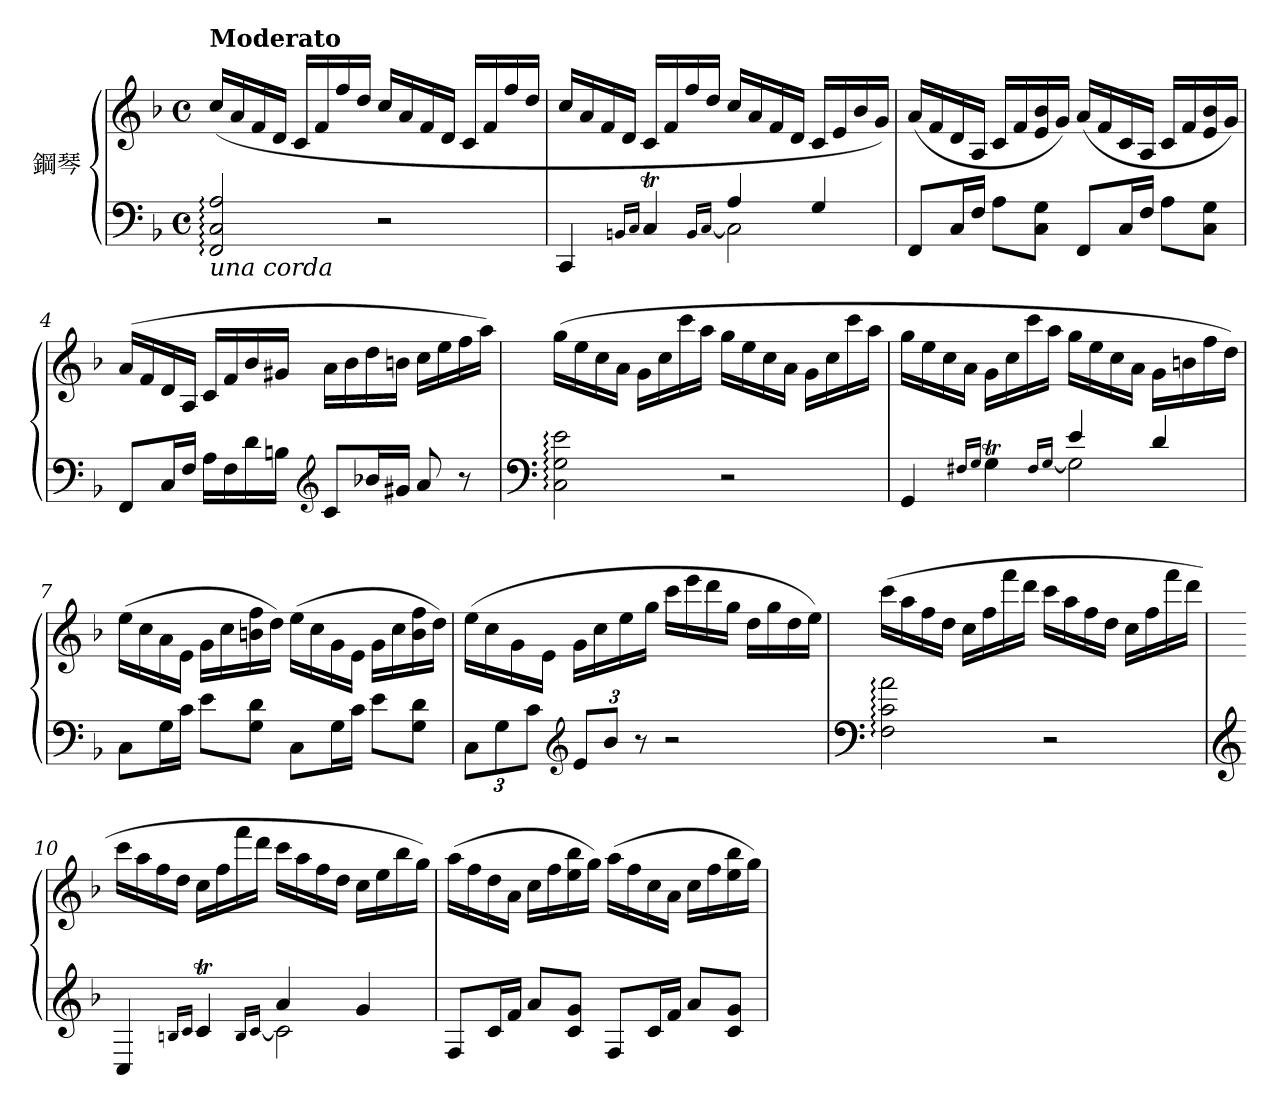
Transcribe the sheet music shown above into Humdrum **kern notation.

**kern	**kern	**dynam
*part1	*part1	*part1
*staff2	*staff1	*staff1/2
*I"鋼琴	*	*
*clefF4	*clefG2	*
*k[b-]	*k[b-]	*
*M4/4	*M4/4	*
*met(c)	*met(c)	*
*MM72	*MM72	*
=1	=1	=1
!	!LO:TX:a:B:t=Moderato	!
!LO:TX:b:i:t=una corda	!	!
!	!	!LO:DY:b
!	!	!LO:DY:n=1:b
!	!	!LO:DY:n=2:b
2FF/: 2C/: 2A/:	(>16cc/LL	p p other-dynamics
*	*MM98	*
.	16a/	.
.	16f/	.
.	16d/JJ	.
.	16c/LL	.
.	16f/	.
.	16ff/	.
.	16dd/JJ	.
2r	16cc/LL	.
.	16a/	.
.	16f/	.
.	16d/JJ	.
.	16c/LL	.
.	16f/	.
.	16ff/	.
.	16dd/JJ	.
=2	=2	=2
*^	*	*
4CC/	2ryy	16cc/LL	.
.	.	16a/	.
.	.	16f/	.
.	.	16d/JJ	.
16qBBn/LL	.	.	.
16qC/JJ	.	.	.
4CT/	.	16c/LL	.
.	.	16f/	.
.	.	16ff/	.
.	.	16dd/JJ	.
16qBB/LL	.	.	.
[16qC/JJ	.	.	.
4A/	2C\]	16cc/LL	.
.	.	16a/	.
.	.	16f/	.
.	.	16d/JJ	.
4G/	.	16c/LL	.
.	.	16e/	.
.	.	16b-/	.
.	.	16g/JJ)	.
*v	*v	*	*
!!LO:LB:g=z
=3	=3	=3
8FF/L	(<16a/LL	.
.	16f/	.
16C/L	16d/	.
16F/JJ	16A/JJ	.
8A\L	16c/LL	.
.	16f/	.
8C\ 8G\J	16e/ 16b-/	.
.	16g/JJ)	.
8FF/L	(<16a/LL	.
.	16f/	.
16C/L	16c/	.
16F/JJ	16A/JJ	.
8A\L	16c/LL	.
.	16f/	.
8C\ 8G\J	16e/ 16b-/	.
.	16g/JJ)	.
=4	=4	=4
8FF/L	(>16a/LL	.
.	16f/	.
16C/L	16d/	.
16F/JJ	16A/JJ	.
16A\LL	16c/LL	.
16F\	16f/	.
16d\	16b-/	.
16Bn\JJ	16g#X/JJ	.
*clefG2	*	*
8c/L	16a\LL	.
.	16b-\	.
16b-X/L	16dd\	.
16g#X/JJ	16bn\JJ	.
8a/	16cc\LL	.
.	16ee\	.
8r	16ff\	.
.	16aa\JJ)	.
!!LO:LB:g=z
=5	=5	=5
*clefF4	*	*
2C\: 2G\: 2e\:	(>16gg\LL	.
.	16ee\	.
.	16cc\	.
.	16a\JJ	.
.	16g\LL	.
.	16cc\	.
.	16ccc\	.
.	16aa\JJ	.
2r	16gg\LL	.
.	16ee\	.
.	16cc\	.
.	16a\JJ	.
.	16g\LL	.
.	16cc\	.
.	16ccc\	.
.	16aa\JJ	.
=6	=6	=6
*^	*	*
4GG/	2ryy	16gg\LL	.
.	.	16ee\	.
.	.	16cc\	.
.	.	16a\JJ	.
16qF#X/LL	.	.	.
16qG/JJ	.	.	.
4GT\	.	16g\LL	.
.	.	16cc\	.
.	.	16ccc\	.
.	.	16aa\JJ	.
16qF#/LL	.	.	.
[16qG/JJ	.	.	.
4e/	2G\]	16gg\LL	.
.	.	16ee\	.
.	.	16cc\	.
.	.	16a\JJ	.
4d/	.	16g\LL	.
.	.	16bn\	.
.	.	16ff\	.
.	.	16dd\JJ)	.
*v	*v	*	*
!!LO:LB:g=z
=7	=7	=7
8C\L	(>16ee\LL	.
.	16cc\	.
16G\L	16a\	.
16c\JJ	16e\JJ	.
8e\L	16g\LL	.
.	16cc\	.
8G\ 8d\J	16bn\ 16ff\	.
.	16dd\JJ)	.
8C\L	(>16ee\LL	.
.	16cc\	.
16G\L	16g\	.
16c\JJ	16e\JJ	.
8e\L	16g\LL	.
.	16cc\	.
8G\ 8d\J	16b\ 16ff\	.
.	16dd\JJ)	.
=8	=8	=8
*Xbrackettup	*	*
12C\L	(>16ee\LL	.
.	16cc\	.
12G\	.	.
.	16g\	.
12c\J	.	.
.	16e\JJ	.
*clefG2	*	*
12e/L	16g\LL	.
.	16cc\	.
12b-/J	.	.
.	16ee\	.
12r	.	.
.	16gg\JJ	.
2r	16ccc\LL	.
.	16eee\	.
.	16ddd\	.
.	16gg\JJ	.
.	16dd\LL	.
.	16gg\	.
.	16dd\	.
.	16ee\JJ)	.
!!LO:LB:g=z
=9	=9	=9
*clefF4	*	*
2F\: 2c\: 2a\:	(>16ccc\LL	.
.	16aa\	.
.	16ff\	.
.	16dd\JJ	.
.	16cc\LL	.
.	16ff\	.
.	16fff\	.
.	16ddd\JJ	.
2r	16ccc\LL	.
.	16aa\	.
.	16ff\	.
.	16dd\JJ	.
.	16cc\LL	.
.	16ff\	.
.	16fff\	.
.	16ddd\JJ	.
=10	=10	=10
*clefG2	*	*
*^	*	*
4C/	2ryy	16ccc\LL	.
.	.	16aa\	.
.	.	16ff\	.
.	.	16dd\JJ	.
16qBn/LL	.	.	.
16qc/JJ	.	.	.
4cT/	.	16cc\LL	.
.	.	16ff\	.
.	.	16fff\	.
.	.	16ddd\JJ	.
16qB/LL	.	.	.
[16qc/JJ	.	.	.
4a/	2c\]	16ccc\LL	.
.	.	16aa\	.
.	.	16ff\	.
.	.	16dd\JJ	.
4g/	.	16cc\LL	.
.	.	16ee\	.
.	.	16bb-\	.
.	.	16gg\JJ)	.
*v	*v	*	*
!!LO:LB:g=z
=11	=11	=11
8F/L	(>16aa\LL	.
.	16ff\	.
16c/L	16dd\	.
16f/JJ	16a\JJ	.
8a/L	16cc\LL	.
.	16ff\	.
8c/ 8g/J	16ee\ 16bb-\	.
.	16gg\JJ)	.
8F/L	(>16aa\LL	.
.	16ff\	.
16c/L	16cc\	.
16f/JJ	16a\JJ	.
8a/L	16cc\LL	.
.	16ff\	.
8c/ 8g/J	16ee\ 16bb-\	.
.	16gg\JJ)	.
=	=	=
*-	*-	*-
